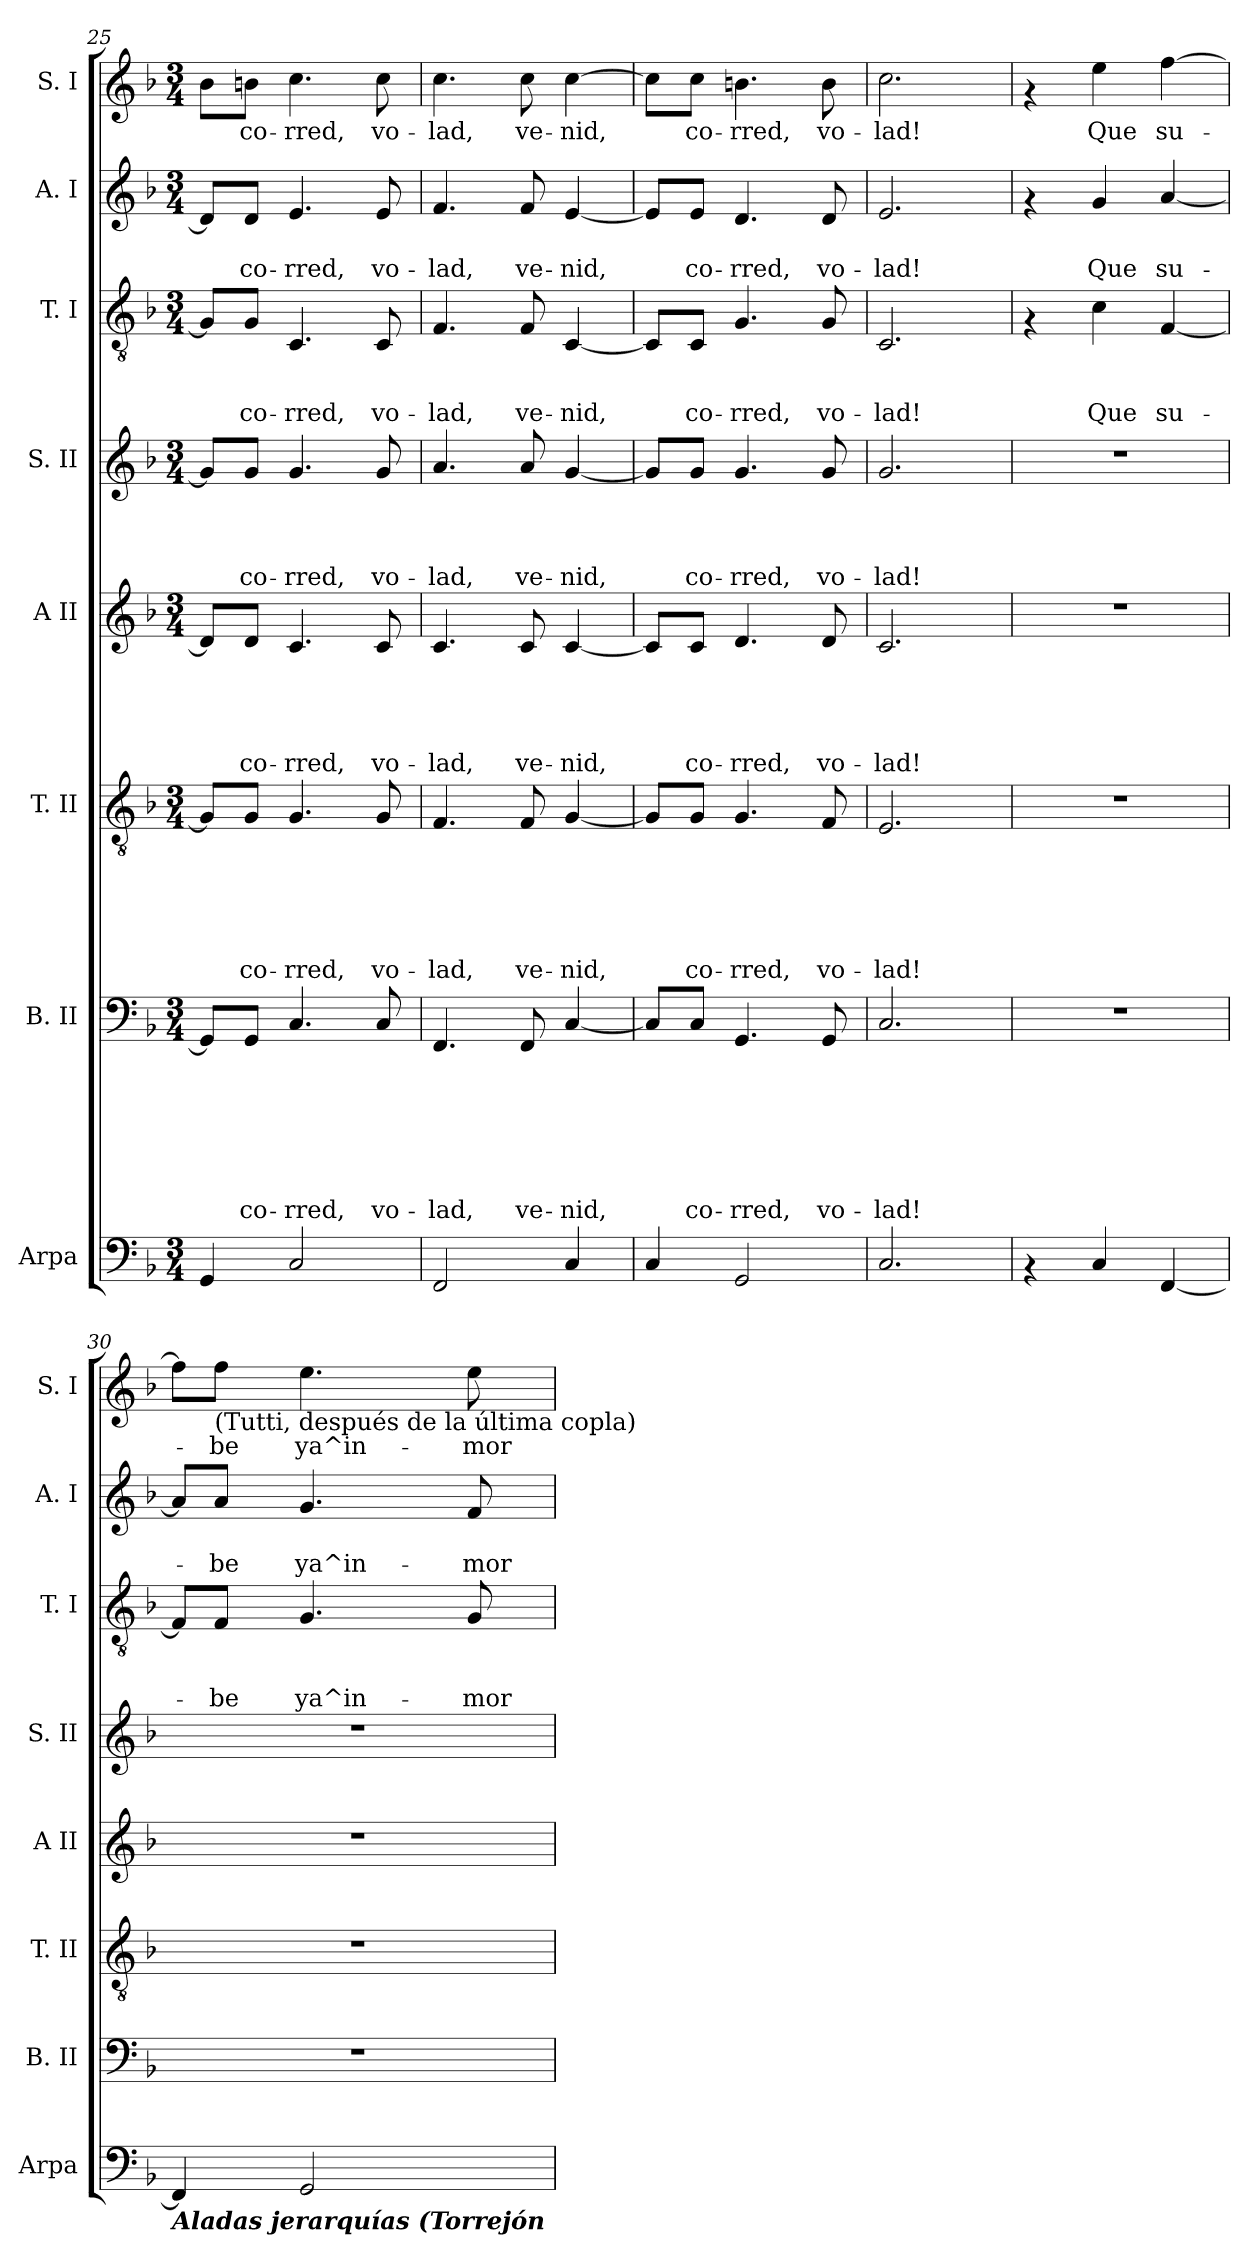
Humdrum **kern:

**kern	**kern	**text	**text	**text	**text	**text	**text	**text	**kern	**text	**text	**text	**text	**text	**text	**kern	**text	**text	**text	**text	**text	**kern	**text	**text	**text	**text	**kern	**text	**text	**text	**kern	**text	**text	**kern	**text
*part8	*part7	*part7	*part7	*part7	*part7	*part7	*part7	*part7	*part6	*part6	*part6	*part6	*part6	*part6	*part6	*part5	*part5	*part5	*part5	*part5	*part5	*part4	*part4	*part4	*part4	*part4	*part3	*part3	*part3	*part3	*part2	*part2	*part2	*part1	*part1
*staff8	*staff7	*staff7	*staff7	*staff7	*staff7	*staff7	*staff7	*staff7	*staff6	*staff6	*staff6	*staff6	*staff6	*staff6	*staff6	*staff5	*staff5	*staff5	*staff5	*staff5	*staff5	*staff4	*staff4	*staff4	*staff4	*staff4	*staff3	*staff3	*staff3	*staff3	*staff2	*staff2	*staff2	*staff1	*staff1
*I"Arpa	*I"B. II	*	*	*	*	*	*	*	*I"T. II	*	*	*	*	*	*	*I"A II	*	*	*	*	*	*I"S. II	*	*	*	*	*I"T. I	*	*	*	*I"A. I	*	*	*I"S. I	*
*I'Arpa	*I'B. II	*	*	*	*	*	*	*	*I'T. II	*	*	*	*	*	*	*I'A II	*	*	*	*	*	*I'S. II	*	*	*	*	*I'T. I	*	*	*	*I'A. I	*	*	*I'S. I	*
*clefF4	*clefF4	*	*	*	*	*	*	*	*clefGv2	*	*	*	*	*	*	*clefG2	*	*	*	*	*	*clefG2	*	*	*	*	*clefGv2	*	*	*	*clefG2	*	*	*clefG2	*
*k[b-]	*k[b-]	*	*	*	*	*	*	*	*k[b-]	*	*	*	*	*	*	*k[b-]	*	*	*	*	*	*k[b-]	*	*	*	*	*k[b-]	*	*	*	*k[b-]	*	*	*k[b-]	*
*F:	*F:	*	*	*	*	*	*	*	*F:	*	*	*	*	*	*	*F:	*	*	*	*	*	*F:	*	*	*	*	*F:	*	*	*	*F:	*	*	*F:	*
*M3/4	*M3/4	*	*	*	*	*	*	*	*M3/4	*	*	*	*	*	*	*M3/4	*	*	*	*	*	*M3/4	*	*	*	*	*M3/4	*	*	*	*M3/4	*	*	*M3/4	*
=25	=25	=25	=25	=25	=25	=25	=25	=25	=25	=25	=25	=25	=25	=25	=25	=25	=25	=25	=25	=25	=25	=25	=25	=25	=25	=25	=25	=25	=25	=25	=25	=25	=25	=25	=25
4GG/	8GG/L]	.	.	.	.	.	.	.	8G/L]	.	.	.	.	.	.	8d/L]	.	.	.	.	.	8g/L]	.	.	.	.	8G/L]	.	.	.	8d/L]	.	.	8b-\L	.
!	!	!	!	!	!	!	!	!LO:LY:b	!	!	!	!	!	!	!LO:LY:b	!	!	!	!	!	!LO:LY:b	!	!	!	!	!LO:LY:b	!	!	!	!LO:LY:b	!	!	!LO:LY:b	!	!LO:LY:b
.	8GG/J	.	.	.	.	.	.	co-	8G/J	.	.	.	.	.	co-	8d/J	.	.	.	.	co-	8g/J	.	.	.	co-	8G/J	.	.	co-	8d/J	.	co-	8bn\J	co-
!	!	!	!	!	!	!	!	!LO:LY:b	!	!	!	!	!	!	!LO:LY:b	!	!	!	!	!	!LO:LY:b	!	!	!	!	!LO:LY:b	!	!	!	!LO:LY:b	!	!	!LO:LY:b	!	!LO:LY:b
2C/	4.C/	.	.	.	.	.	.	-rred,	4.G/	.	.	.	.	.	-rred,	4.c/	.	.	.	.	-rred,	4.g/	.	.	.	-rred,	4.C/	.	.	-rred,	4.e/	.	-rred,	4.cc\	-rred,
!	!	!	!	!	!	!	!	!LO:LY:b	!	!	!	!	!	!	!LO:LY:b	!	!	!	!	!	!LO:LY:b	!	!	!	!	!LO:LY:b	!	!	!	!LO:LY:b	!	!	!LO:LY:b	!	!LO:LY:b
.	8C/	.	.	.	.	.	.	vo-	8G/	.	.	.	.	.	vo-	8c/	.	.	.	.	vo-	8g/	.	.	.	vo-	8C/	.	.	vo-	8e/	.	vo-	8cc\	vo-
=26	=26	=26	=26	=26	=26	=26	=26	=26	=26	=26	=26	=26	=26	=26	=26	=26	=26	=26	=26	=26	=26	=26	=26	=26	=26	=26	=26	=26	=26	=26	=26	=26	=26	=26	=26
!	!	!	!	!	!	!	!	!LO:LY:b	!	!	!	!	!	!	!LO:LY:b	!	!	!	!	!	!LO:LY:b	!	!	!	!	!LO:LY:b	!	!	!	!LO:LY:b	!	!	!LO:LY:b	!	!LO:LY:b
2FF/	4.FF/	.	.	.	.	.	.	-lad,	4.F/	.	.	.	.	.	-lad,	4.c/	.	.	.	.	-lad,	4.a/	.	.	.	-lad,	4.F/	.	.	-lad,	4.f/	.	-lad,	4.cc\	-lad,
!	!	!	!	!	!	!	!	!LO:LY:b	!	!	!	!	!	!	!LO:LY:b	!	!	!	!	!	!LO:LY:b	!	!	!	!	!LO:LY:b	!	!	!	!LO:LY:b	!	!	!LO:LY:b	!	!LO:LY:b
.	8FF/	.	.	.	.	.	.	ve-	8F/	.	.	.	.	.	ve-	8c/	.	.	.	.	ve-	8a/	.	.	.	ve-	8F/	.	.	ve-	8f/	.	ve-	8cc\	ve-
!	!	!	!	!	!	!	!	!LO:LY:b	!	!	!	!	!	!	!LO:LY:b	!	!	!	!	!	!LO:LY:b	!	!	!	!	!LO:LY:b	!	!	!	!LO:LY:b	!	!	!LO:LY:b	!	!LO:LY:b
4C/	[<4C/	.	.	.	.	.	.	-nid,	[<4G/	.	.	.	.	.	-nid,	[<4c/	.	.	.	.	-nid,	[<4g/	.	.	.	-nid,	[<4C/	.	.	-nid,	[<4e/	.	-nid,	[<4cc\	-nid,
!!LO:PB:g=z
=27	=27	=27	=27	=27	=27	=27	=27	=27	=27	=27	=27	=27	=27	=27	=27	=27	=27	=27	=27	=27	=27	=27	=27	=27	=27	=27	=27	=27	=27	=27	=27	=27	=27	=27	=27
4C/	8C/L]	.	.	.	.	.	.	.	8G/L]	.	.	.	.	.	.	8c/L]	.	.	.	.	.	8g/L]	.	.	.	.	8C/L]	.	.	.	8e/L]	.	.	8cc\L]	.
!	!	!	!	!	!	!	!	!LO:LY:b	!	!	!	!	!	!	!LO:LY:b	!	!	!	!	!	!LO:LY:b	!	!	!	!	!LO:LY:b	!	!	!	!LO:LY:b	!	!	!LO:LY:b	!	!LO:LY:b
.	8C/J	.	.	.	.	.	.	co-	8G/J	.	.	.	.	.	co-	8c/J	.	.	.	.	co-	8g/J	.	.	.	co-	8C/J	.	.	co-	8e/J	.	co-	8cc\J	co-
!	!	!	!	!	!	!	!	!LO:LY:b	!	!	!	!	!	!	!LO:LY:b	!	!	!	!	!	!LO:LY:b	!	!	!	!	!LO:LY:b	!	!	!	!LO:LY:b	!	!	!LO:LY:b	!	!LO:LY:b
2GG/	4.GG/	.	.	.	.	.	.	-rred,	4.G/	.	.	.	.	.	-rred,	4.d/	.	.	.	.	-rred,	4.g/	.	.	.	-rred,	4.G/	.	.	-rred,	4.d/	.	-rred,	4.bn\	-rred,
!	!	!	!	!	!	!	!	!LO:LY:b	!	!	!	!	!	!	!LO:LY:b	!	!	!	!	!	!LO:LY:b	!	!	!	!	!LO:LY:b	!	!	!	!LO:LY:b	!	!	!LO:LY:b	!	!LO:LY:b
.	8GG/	.	.	.	.	.	.	vo-	8F/	.	.	.	.	.	vo-	8d/	.	.	.	.	vo-	8g/	.	.	.	vo-	8G/	.	.	vo-	8d/	.	vo-	8b\	vo-
=28	=28	=28	=28	=28	=28	=28	=28	=28	=28	=28	=28	=28	=28	=28	=28	=28	=28	=28	=28	=28	=28	=28	=28	=28	=28	=28	=28	=28	=28	=28	=28	=28	=28	=28	=28
!	!	!	!	!	!	!	!	!LO:LY:b	!	!	!	!	!	!	!LO:LY:b	!	!	!	!	!	!LO:LY:b	!	!	!	!	!LO:LY:b	!	!	!	!LO:LY:b	!	!	!LO:LY:b	!	!LO:LY:b
2.C/	2.C/	.	.	.	.	.	.	-lad!	2.E/	.	.	.	.	.	-lad!	2.c/	.	.	.	.	-lad!	2.g/	.	.	.	-lad!	2.C/	.	.	-lad!	2.e/	.	-lad!	2.cc\	-lad!
=29	=29	=29	=29	=29	=29	=29	=29	=29	=29	=29	=29	=29	=29	=29	=29	=29	=29	=29	=29	=29	=29	=29	=29	=29	=29	=29	=29	=29	=29	=29	=29	=29	=29	=29	=29
4rAA	2.r	.	.	.	.	.	.	.	2.r	.	.	.	.	.	.	2.r	.	.	.	.	.	2.r	.	.	.	.	4rF	.	.	.	4rf	.	.	4rf	.
!	!	!	!	!	!	!	!	!	!	!	!	!	!	!	!	!	!	!	!	!	!	!	!	!	!	!	!	!	!	!LO:LY:b	!	!	!LO:LY:b	!	!LO:LY:b
4C/	.	.	.	.	.	.	.	.	.	.	.	.	.	.	.	.	.	.	.	.	.	.	.	.	.	.	4c\	.	.	Que	4g/	.	Que	4ee\	Que
!	!	!	!	!	!	!	!	!	!	!	!	!	!	!	!	!	!	!	!	!	!	!	!	!	!	!	!	!	!	!LO:LY:b	!	!	!LO:LY:b	!	!LO:LY:b
[>4FF/	.	.	.	.	.	.	.	.	.	.	.	.	.	.	.	.	.	.	.	.	.	.	.	.	.	.	[>4F/	.	.	su-	[>4a/	.	su-	[>4ff\	su-
=30	=30	=30	=30	=30	=30	=30	=30	=30	=30	=30	=30	=30	=30	=30	=30	=30	=30	=30	=30	=30	=30	=30	=30	=30	=30	=30	=30	=30	=30	=30	=30	=30	=30	=30	=30
!LO:TX:b:Bi:t=Aladas jerarquías (Torrejón	!	!	!	!	!	!	!	!	!	!	!	!	!	!	!	!	!	!	!	!	!	!	!	!	!	!	!	!	!	!	!	!	!	!	!
4FF/]	2.r	.	.	.	.	.	.	.	2.r	.	.	.	.	.	.	2.r	.	.	.	.	.	2.r	.	.	.	.	8F/L]	.	.	.	8a/L]	.	.	8ff\L]	.
!	!	!	!	!	!	!	!	!	!	!	!	!	!	!	!	!	!	!	!	!	!	!	!	!	!	!	!	!	!	!	!	!	!	!LO:TX:b:t=(Tutti, después de la última copla)	!
!	!	!	!	!	!	!	!	!	!	!	!	!	!	!	!	!	!	!	!	!	!	!	!	!	!	!	!	!	!	!LO:LY:b	!	!	!LO:LY:b	!	!LO:LY:b
.	.	.	.	.	.	.	.	.	.	.	.	.	.	.	.	.	.	.	.	.	.	.	.	.	.	.	8F/J	.	.	-be	8a/J	.	-be	8ff\J	-be
!	!	!	!	!	!	!	!	!	!	!	!	!	!	!	!	!	!	!	!	!	!	!	!	!	!	!	!	!	!	!LO:LY:b	!	!	!LO:LY:b	!	!LO:LY:b
2GG/	.	.	.	.	.	.	.	.	.	.	.	.	.	.	.	.	.	.	.	.	.	.	.	.	.	.	4.G/	.	.	ya^in-	4.g/	.	ya^in-	4.ee\	ya^in-
!	!	!	!	!	!	!	!	!	!	!	!	!	!	!	!	!	!	!	!	!	!	!	!	!	!	!	!	!	!	!LO:LY:b	!	!	!LO:LY:b	!	!LO:LY:b
.	.	.	.	.	.	.	.	.	.	.	.	.	.	.	.	.	.	.	.	.	.	.	.	.	.	.	8G/	.	.	-mor-	8f/	.	-mor-	8ee\	-mor-
=	=	=	=	=	=	=	=	=	=	=	=	=	=	=	=	=	=	=	=	=	=	=	=	=	=	=	=	=	=	=	=	=	=	=	=
*-	*-	*-	*-	*-	*-	*-	*-	*-	*-	*-	*-	*-	*-	*-	*-	*-	*-	*-	*-	*-	*-	*-	*-	*-	*-	*-	*-	*-	*-	*-	*-	*-	*-	*-	*-
